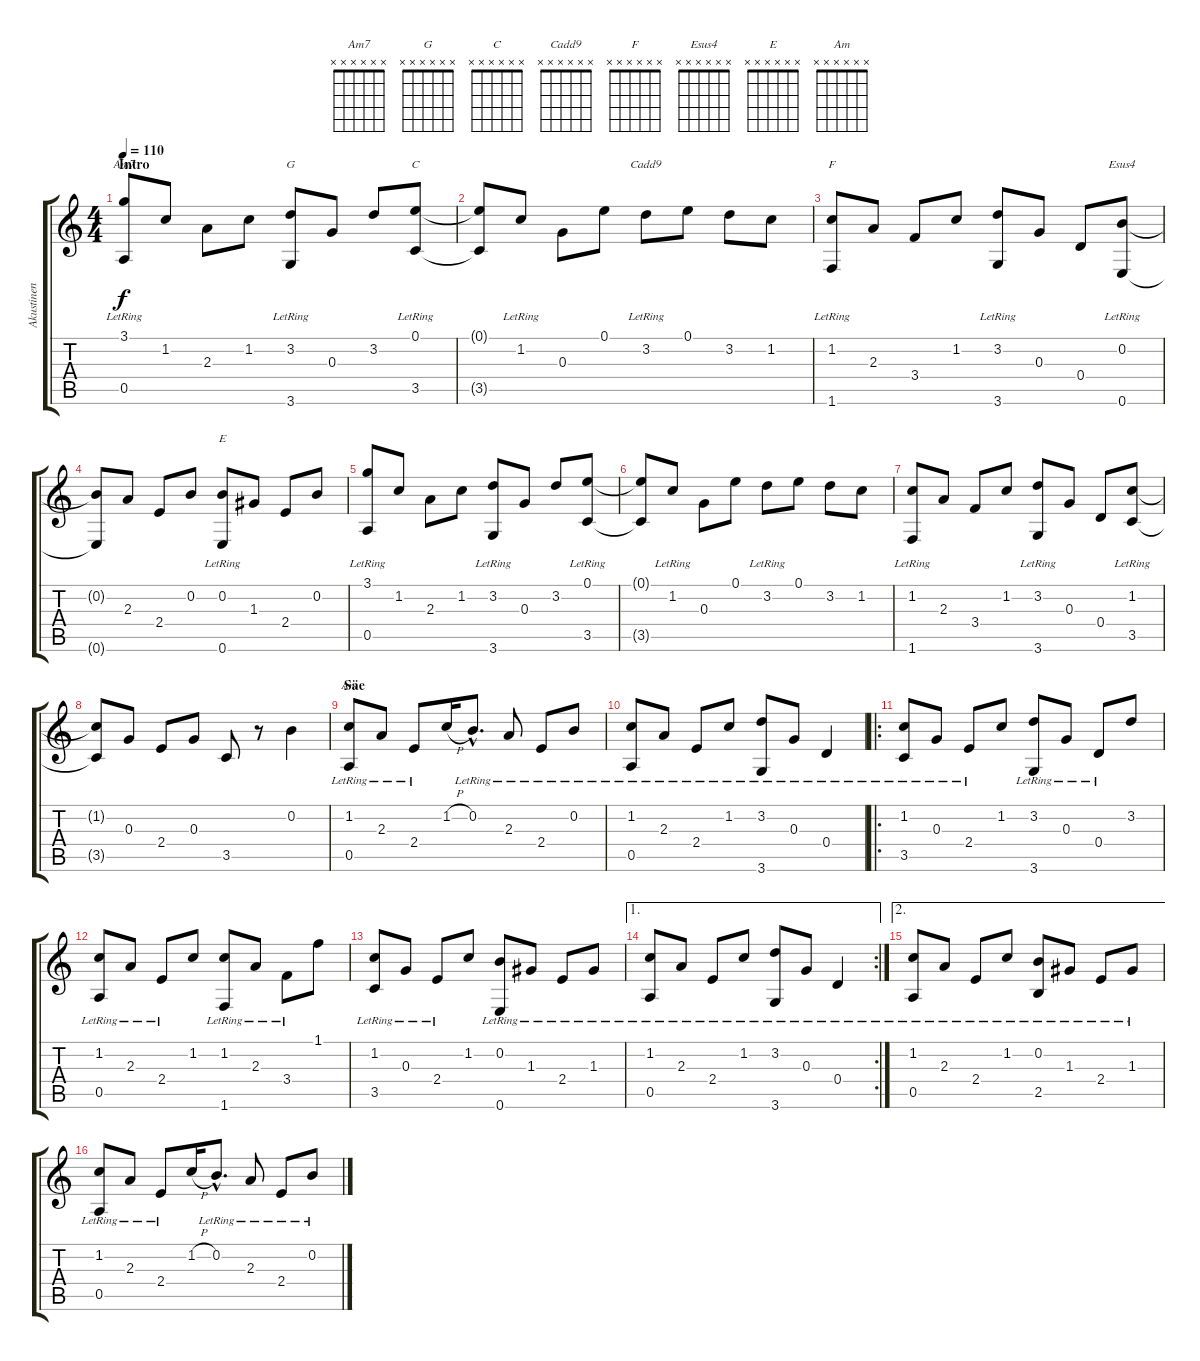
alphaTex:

\track ("Akustinen" "Akustinen") {instrument acousticguitarnylon}
\staff {score tabs}
\tuning (E4 B3 G3 D3 A2 E2) {hide}
\chord ("Am7" x x x x x x)
\chord ("G" x x x x x x)
\chord ("C" x x x x x x)
\chord ("Cadd9" x x x x x x)
\chord ("F" x x x x x x)
\chord ("Esus4" x x x x x x)
\chord ("E" x x x x x x)
\chord ("Am" x x x x x x)
\ts (4 4)
\section ("" "Intro")
\tempo 110
\clef g2
\ks c
(3.1{lr} 0.5{lr}).8{ch "Am7" dy f instrument acousticguitarnylon} 1.2.8 2.3.8 1.2.8 (3.2 3.6{lr}).8{ch "G"} 0.3.8 3.2.8 (0.1{lr} 3.5{lr}).8{ch "C"} |
(0.1{t} 3.5{t}).8 1.2{lr}.8 0.3.8 0.1.8 3.2{lr}.8{ch "Cadd9"} 0.1.8 3.2.8 1.2.8 |
(1.2{lr} 1.6{lr}).8{ch "F"} 2.3.8 3.4.8 1.2.8 (3.2{lr} 3.6{lr}).8 0.3.8 0.4.8 (0.2{lr} 0.6{lr}).8{ch "Esus4"} |
(0.2{t} 0.6{t}).8 2.3.8 2.4.8 0.2.8 (0.2{lr} 0.6{lr}).8{ch "E"} 1.3.8 2.4.8 0.2.8 |
(3.1{lr} 0.5{lr}).8 1.2.8 2.3.8 1.2.8 (3.2 3.6{lr}).8 0.3.8 3.2.8 (0.1{lr} 3.5{lr}).8 |
(0.1{t} 3.5{t}).8 1.2{lr}.8 0.3.8 0.1.8 3.2{lr}.8 0.1.8 3.2.8 1.2.8 |
(1.2{lr} 1.6{lr}).8 2.3.8 3.4.8 1.2.8 (3.2{lr} 3.6{lr}).8 0.3.8 0.4.8 (1.2{lr} 3.5{lr}).8 |
(1.2{t} 3.5{t}).8 0.3.8 2.4.8 0.3.8 3.5.8 r.8 0.2.4 |
\section ("" "Säe")
(1.2{lr} 0.5{lr}).8{ch "Am"} 2.3{lr}.8 2.4{lr}.8 1.2{h}.16 0.2{hac lr}.8{d} 2.3{lr}.8 2.4{lr}.8 0.2{lr}.8 |
(1.2{lr} 0.5{lr}).8 2.3{lr}.8 2.4{lr}.8 1.2{lr}.8 (3.2{lr} 3.6{lr}).8 0.3{lr}.8 0.4{lr}.4 |
\ro
(1.2{lr} 3.5{lr}).8 0.3{lr}.8 2.4{lr}.8 1.2.8 (3.2{lr} 3.6{lr}).8 0.3{lr}.8 0.4{lr}.8 3.2.8 |
(1.2{lr} 0.5{lr}).8 2.3{lr}.8 2.4{lr}.8 1.2.8 (1.2{lr} 1.6{lr}).8 2.3{lr}.8 3.4{lr}.8 1.1.8 |
(1.2{lr} 3.5{lr}).8 0.3{lr}.8 2.4{lr}.8 1.2.8 (0.2{lr} 0.6{lr}).8 1.3{lr}.8 2.4{lr}.8 1.3{lr}.8 |
\ae 1
\rc 2
(1.2{lr} 0.5{lr}).8 2.3{lr}.8 2.4{lr}.8 1.2{lr}.8 (3.2{lr} 3.6{lr}).8 0.3{lr}.8 0.4{lr}.4 |
\ae 2
(1.2{lr} 0.5{lr}).8 2.3{lr}.8 2.4{lr}.8 1.2{lr}.8 (0.2{lr} 2.5{lr}).8 1.3{lr}.8 2.4{lr}.8 1.3{lr}.8 |
(1.2{lr} 0.5{lr}).8 2.3{lr}.8 2.4{lr}.8 1.2{h}.16 0.2{hac lr}.8{d} 2.3{lr}.8 2.4{lr}.8 0.2{lr}.8
